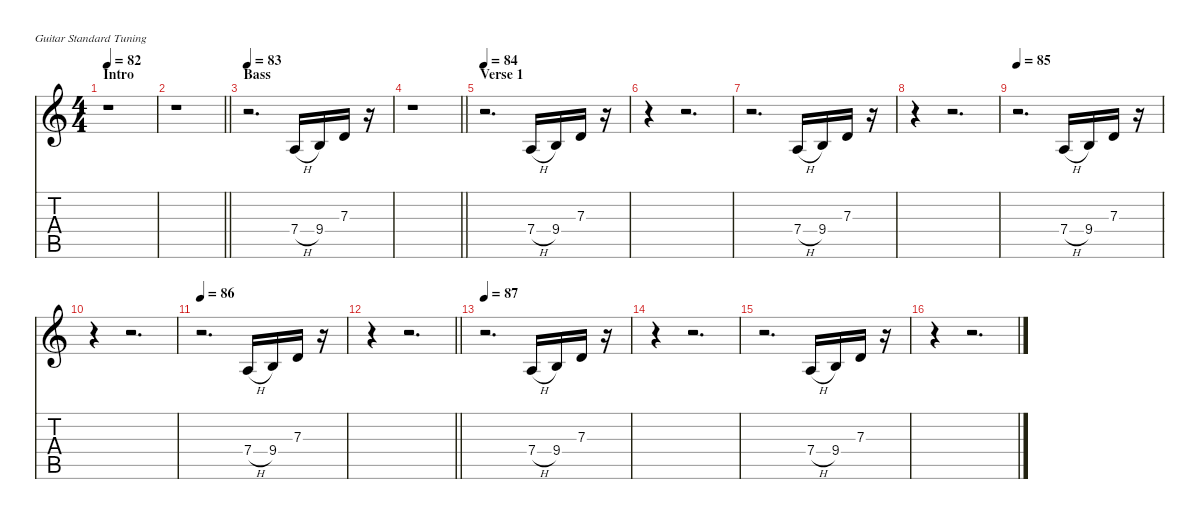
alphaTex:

\defaultSystemsLayout 4
\hideDynamics
\bracketExtendMode nobrackets
\singleTrackTrackNamePolicy hidden
\multiTrackTrackNamePolicy hidden
\firstSystemTrackNameMode fullname
\firstSystemTrackNameOrientation horizontal
\otherSystemsTrackNameOrientation horizontal
\track ("Other sounds" "fl.") {defaultSystemsLayout 8 instrument ocarina}
\staff {score tabs}
\tuning (E4 B3 G3 D3 A2 E2)
\ts (4 4)
\beaming (8 2 2 2 2)
\section ("" "Intro")
\tempo 82
\clef g2
\ks c
r.1{dy f instrument ocarina beam Down} |
\barLineRight lightlight
r.1{beam Down} |
\section ("" "Bass")
\tempo 83
r.2{d beam Down} 7.4{h}.16{beam Up} 9.4.16{beam Up} 7.3.16{beam Up} r.16{beam Up} |
\barLineRight lightlight
r.1{beam Down} |
\section ("" "Verse 1")
\tempo 84
r.2{d beam Down} 7.4{h}.16{beam Up} 9.4.16{beam Up} 7.3.16{beam Up} r.16{beam Up} |
r.4{beam Down} r.2{d beam Down} |
r.2{d beam Down} 7.4{h}.16{beam Up} 9.4.16{beam Up} 7.3.16{beam Up} r.16{beam Up} |
r.4{beam Down} r.2{d beam Down} |
\tempo 85
r.2{d beam Down} 7.4{h}.16{beam Up} 9.4.16{beam Up} 7.3.16{beam Up} r.16{beam Up} |
r.4{beam Down} r.2{d beam Down} |
\tempo 86
r.2{d beam Down} 7.4{h}.16{beam Up} 9.4.16{beam Up} 7.3.16{beam Up} r.16{beam Up} |
\barLineRight lightlight
r.4{beam Down} r.2{d beam Down} |
\tempo 87
r.2{d beam Down} 7.4{h}.16{beam Up} 9.4.16{beam Up} 7.3.16{beam Up} r.16{beam Up} |
r.4{beam Down} r.2{d beam Down} |
r.2{d beam Down} 7.4{h}.16{beam Up} 9.4.16{beam Up} 7.3.16{beam Up} r.16{beam Up} |
r.4{beam Down} r.2{d beam Down}
